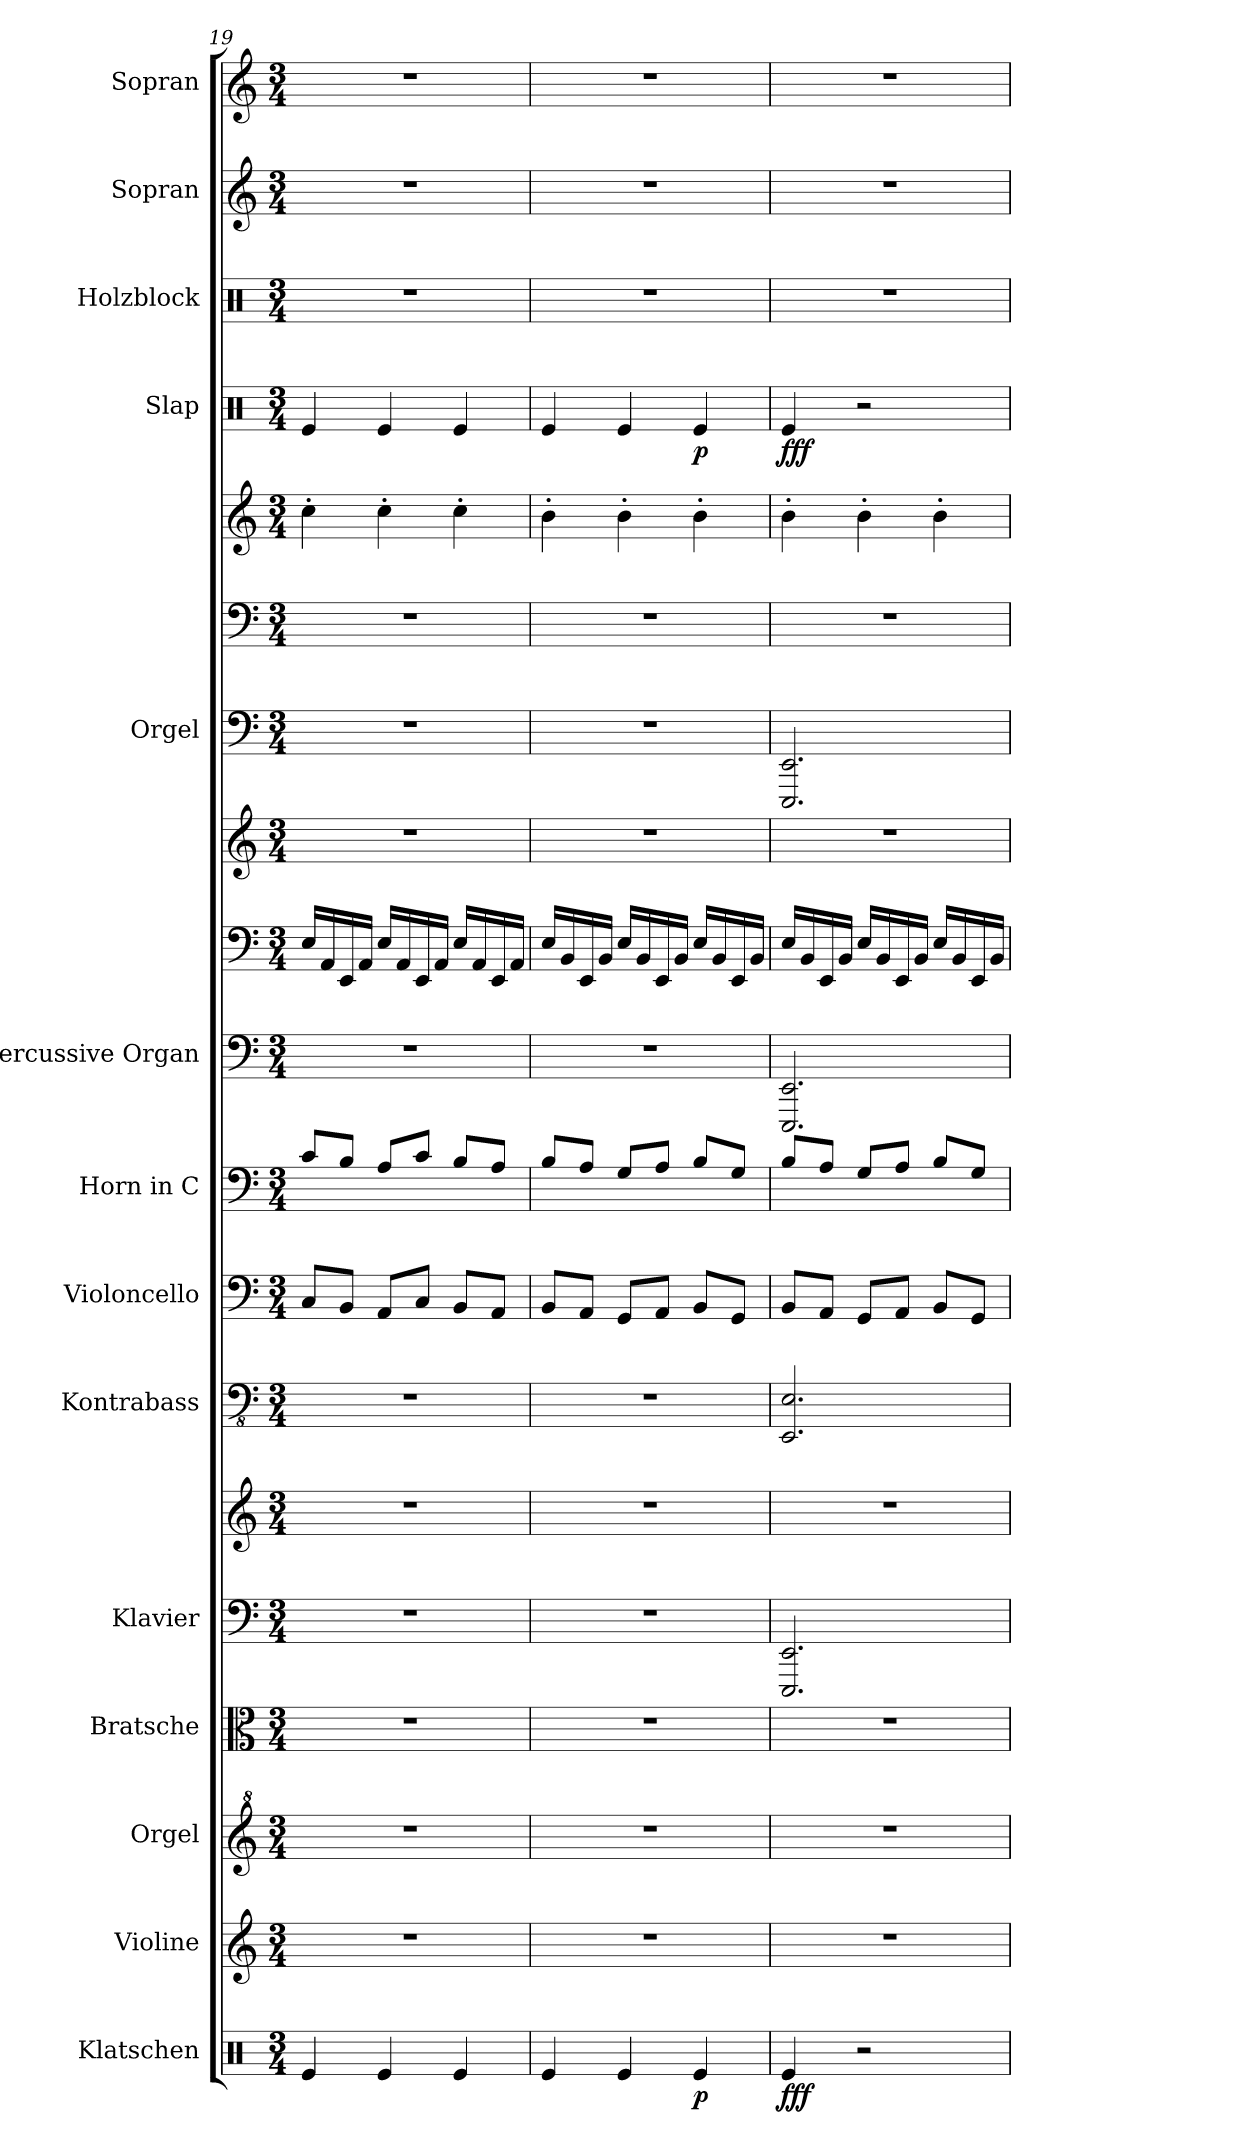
**kern	**dynam	**kern	**kern	**kern	**kern	**kern	**kern	**kern	**kern	**kern	**kern	**kern	**kern	**kern	**kern	**kern	**dynam	**kern	**kern	**kern
*part14	*part14	*part13	*part12	*part11	*part10	*part10	*part9	*part8	*part7	*part6	*part6	*part6	*part5	*part5	*part5	*part4	*part4	*part3	*part2	*part1
*staff19	*staff19	*staff18	*staff17	*staff16	*staff15	*staff14	*staff13	*staff12	*staff11	*staff10	*staff9	*staff8	*staff7	*staff6	*staff5	*staff4	*staff4	*staff3	*staff2	*staff1
*I"Klatschen	*	*I"Violine	*I"Orgel	*I"Bratsche	*I"Klavier	*	*I"Kontrabass	*I"Violoncello	*I"Horn in C	*I"Percussive Organ	*	*	*I"Orgel	*	*	*I"Slap	*	*I"Holzblock	*I"Sopran	*I"Sopran
*I'Klt.	*	*I'Vl.	*I'Org	*I'Bra.	*I'Klav.	*	*I'Kb.	*I'Vc.	*	*I'Perc. Org.	*	*	*I'Org.	*	*	*I'Sla.	*	*I'Hlz.bl.	*I'S.	*I'S.
*clefX	*	*clefG2	*clefG^2	*clefC3	*clefF4	*clefG2	*clefFv4	*clefF4	*clefF4	*clefF4	*clefF4	*clefG2	*clefF4	*clefF4	*clefG2	*clefX	*	*clefX	*clefG2	*clefG2
*	*	*	*	*	*	*	*	*	*ITrd7c12	*	*	*	*	*	*	*	*	*	*	*
*k[]	*	*k[]	*k[]	*k[]	*k[]	*k[]	*k[]	*k[]	*k[]	*k[]	*k[]	*k[]	*k[]	*k[]	*k[]	*k[]	*	*k[]	*k[]	*k[]
*M3/4	*	*M3/4	*M3/4	*M3/4	*M3/4	*M3/4	*M3/4	*M3/4	*M3/4	*M3/4	*M3/4	*M3/4	*M3/4	*M3/4	*M3/4	*M3/4	*	*M3/4	*M3/4	*M3/4
=19	=19	=19	=19	=19	=19	=19	=19	=19	=19	=19	=19	=19	=19	=19	=19	=19	=19	=19	=19	=19
4Re/	.	2.r	2.r	2.r	2.r	2.r	2.r	8C/L	8C/L	2.r	16E/LL	2.r	2.r	2.r	4cc'\	4Re/	.	2.r	2.r	2.r
.	.	.	.	.	.	.	.	.	.	.	16AA/	.	.	.	.	.	.	.	.	.
.	.	.	.	.	.	.	.	8BB/J	8BB/J	.	16EE/	.	.	.	.	.	.	.	.	.
.	.	.	.	.	.	.	.	.	.	.	16AA/JJ	.	.	.	.	.	.	.	.	.
4Re/	.	.	.	.	.	.	.	8AA/L	8AA/L	.	16E/LL	.	.	.	4cc'\	4Re/	.	.	.	.
.	.	.	.	.	.	.	.	.	.	.	16AA/	.	.	.	.	.	.	.	.	.
.	.	.	.	.	.	.	.	8C/J	8C/J	.	16EE/	.	.	.	.	.	.	.	.	.
.	.	.	.	.	.	.	.	.	.	.	16AA/JJ	.	.	.	.	.	.	.	.	.
4Re/	.	.	.	.	.	.	.	8BB/L	8BB/L	.	16E/LL	.	.	.	4cc'\	4Re/	.	.	.	.
.	.	.	.	.	.	.	.	.	.	.	16AA/	.	.	.	.	.	.	.	.	.
.	.	.	.	.	.	.	.	8AA/J	8AA/J	.	16EE/	.	.	.	.	.	.	.	.	.
.	.	.	.	.	.	.	.	.	.	.	16AA/JJ	.	.	.	.	.	.	.	.	.
=20	=20	=20	=20	=20	=20	=20	=20	=20	=20	=20	=20	=20	=20	=20	=20	=20	=20	=20	=20	=20
4Re/	.	2.r	2.r	2.r	2.r	2.r	2.r	8BB/L	8BB/L	2.r	16E/LL	2.r	2.r	2.r	4b'\	4Re/	.	2.r	2.r	2.r
.	.	.	.	.	.	.	.	.	.	.	16BB/	.	.	.	.	.	.	.	.	.
.	.	.	.	.	.	.	.	8AA/J	8AA/J	.	16EE/	.	.	.	.	.	.	.	.	.
.	.	.	.	.	.	.	.	.	.	.	16BB/JJ	.	.	.	.	.	.	.	.	.
4Re/	.	.	.	.	.	.	.	8GG/L	8GG/L	.	16E/LL	.	.	.	4b'\	4Re/	.	.	.	.
.	.	.	.	.	.	.	.	.	.	.	16BB/	.	.	.	.	.	.	.	.	.
.	.	.	.	.	.	.	.	8AA/J	8AA/J	.	16EE/	.	.	.	.	.	.	.	.	.
.	.	.	.	.	.	.	.	.	.	.	16BB/JJ	.	.	.	.	.	.	.	.	.
!	!LO:DY:b	!	!	!	!	!	!	!	!	!	!	!	!	!	!	!	!LO:DY:b	!	!	!
4Re/	p	.	.	.	.	.	.	8BB/L	8BB/L	.	16E/LL	.	.	.	4b'\	4Re/	p	.	.	.
.	.	.	.	.	.	.	.	.	.	.	16BB/	.	.	.	.	.	.	.	.	.
.	.	.	.	.	.	.	.	8GG/J	8GG/J	.	16EE/	.	.	.	.	.	.	.	.	.
.	.	.	.	.	.	.	.	.	.	.	16BB/JJ	.	.	.	.	.	.	.	.	.
!!LO:PB:g=z
=21	=21	=21	=21	=21	=21	=21	=21	=21	=21	=21	=21	=21	=21	=21	=21	=21	=21	=21	=21	=21
!	!LO:DY:b	!	!	!	!	!	!	!	!	!	!	!	!	!	!	!	!LO:DY:b	!	!	!
4Re/	fff	2.r	2.r	2.r	2.EEE/ 2.EE/	2.r	2.EEE/ 2.EE/	8BB/L	8BB/L	2.EEE/ 2.EE/	16E/LL	2.r	2.EEE/ 2.EE/	2.r	4b'\	4Re/	fff	2.r	2.r	2.r
.	.	.	.	.	.	.	.	.	.	.	16BB/	.	.	.	.	.	.	.	.	.
.	.	.	.	.	.	.	.	8AA/J	8AA/J	.	16EE/	.	.	.	.	.	.	.	.	.
.	.	.	.	.	.	.	.	.	.	.	16BB/JJ	.	.	.	.	.	.	.	.	.
2r	.	.	.	.	.	.	.	8GG/L	8GG/L	.	16E/LL	.	.	.	4b'\	2r	.	.	.	.
.	.	.	.	.	.	.	.	.	.	.	16BB/	.	.	.	.	.	.	.	.	.
.	.	.	.	.	.	.	.	8AA/J	8AA/J	.	16EE/	.	.	.	.	.	.	.	.	.
.	.	.	.	.	.	.	.	.	.	.	16BB/JJ	.	.	.	.	.	.	.	.	.
.	.	.	.	.	.	.	.	8BB/L	8BB/L	.	16E/LL	.	.	.	4b'\	.	.	.	.	.
.	.	.	.	.	.	.	.	.	.	.	16BB/	.	.	.	.	.	.	.	.	.
.	.	.	.	.	.	.	.	8GG/J	8GG/J	.	16EE/	.	.	.	.	.	.	.	.	.
.	.	.	.	.	.	.	.	.	.	.	16BB/JJ	.	.	.	.	.	.	.	.	.
=	=	=	=	=	=	=	=	=	=	=	=	=	=	=	=	=	=	=	=	=
*-	*-	*-	*-	*-	*-	*-	*-	*-	*-	*-	*-	*-	*-	*-	*-	*-	*-	*-	*-	*-
